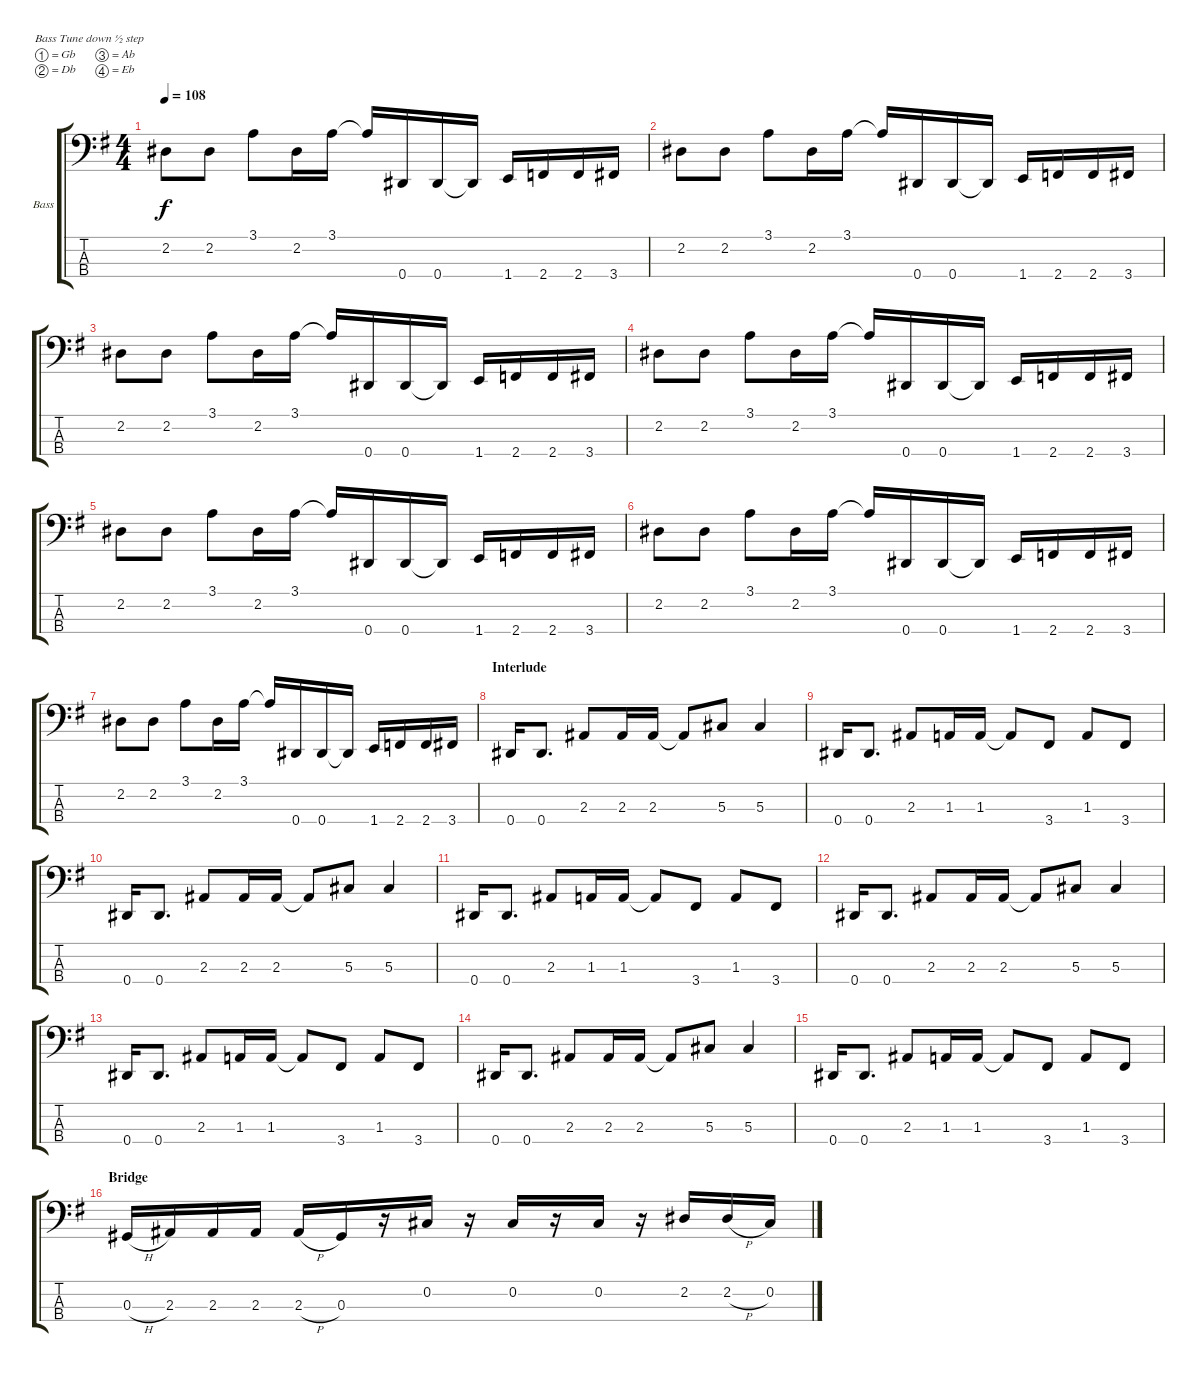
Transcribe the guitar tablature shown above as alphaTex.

\defaultSystemsLayout 4
\bracketExtendMode groupsimilarinstruments
\firstSystemTrackNameOrientation horizontal
\otherSystemsTrackNameOrientation horizontal
\track ("Bass" "Bass") {instrument electricbassfinger}
\staff {score tabs}
\tuning (Gb2 Db2 Ab1 Eb1)
\ts (4 4)
\tempo 108
\clef f4
\scale
1.05549
\ks g
2.2.8{dy f} 2.2.8 3.1.8 2.2.16 3.1.16 3.1{t}.16 0.4.16 0.4.16 0.4{t}.16 1.4.16 2.4.16 2.4.16 3.4.16 |
\scale
0.944515 2.2.8 2.2.8 3.1.8 2.2.16 3.1.16 3.1{t}.16 0.4.16 0.4.16 0.4{t}.16 1.4.16 2.4.16 2.4.16 3.4.16 |
\scale
1.05549 2.2.8 2.2.8 3.1.8 2.2.16 3.1.16 3.1{t}.16 0.4.16 0.4.16 0.4{t}.16 1.4.16 2.4.16 2.4.16 3.4.16 |
\scale
0.944515 2.2.8 2.2.8 3.1.8 2.2.16 3.1.16 3.1{t}.16 0.4.16 0.4.16 0.4{t}.16 1.4.16 2.4.16 2.4.16 3.4.16 |
\scale
1.05549 2.2.8 2.2.8 3.1.8 2.2.16 3.1.16 3.1{t}.16 0.4.16 0.4.16 0.4{t}.16 1.4.16 2.4.16 2.4.16 3.4.16 |
\scale
0.944515 2.2.8 2.2.8 3.1.8 2.2.16 3.1.16 3.1{t}.16 0.4.16 0.4.16 0.4{t}.16 1.4.16 2.4.16 2.4.16 3.4.16 |
\scale
1.05549 2.2.8 2.2.8 3.1.8 2.2.16 3.1.16 3.1{t}.16 0.4.16 0.4.16 0.4{t}.16 1.4.16 2.4.16 2.4.16 3.4.16 |
\section ("" "Interlude")
\scale
0.944515 0.4.16 0.4.8{d} 2.3.8 2.3.16 2.3.16 2.3{t}.8 5.3.8 5.3.4 |
\scale
1.05549 0.4.16 0.4.8{d} 2.3.8 1.3.16 1.3.16 1.3{t}.8 3.4.8 1.3.8 3.4.8 |
\scale
0.944515 0.4.16 0.4.8{d} 2.3.8 2.3.16 2.3.16 2.3{t}.8 5.3.8 5.3.4 |
\scale
1.05549 0.4.16 0.4.8{d} 2.3.8 1.3.16 1.3.16 1.3{t}.8 3.4.8 1.3.8 3.4.8 |
\scale
0.944515 0.4.16 0.4.8{d} 2.3.8 2.3.16 2.3.16 2.3{t}.8 5.3.8 5.3.4 |
\scale
1.05549 0.4.16 0.4.8{d} 2.3.8 1.3.16 1.3.16 1.3{t}.8 3.4.8 1.3.8 3.4.8 |
\scale
0.944515 0.4.16 0.4.8{d} 2.3.8 2.3.16 2.3.16 2.3{t}.8 5.3.8 5.3.4 |
\scale
1.05549 0.4.16 0.4.8{d} 2.3.8 1.3.16 1.3.16 1.3{t}.8 3.4.8 1.3.8 3.4.8 |
\section ("" "Bridge")
\scale
0.944515 0.3{h}.16 2.3.16 2.3.16 2.3.16 2.3{h}.16 0.3.16 r.16 0.2.16 r.16 0.2.16 r.16 0.2.16 r.16 2.2.16 2.2{h}.16 0.2.16
